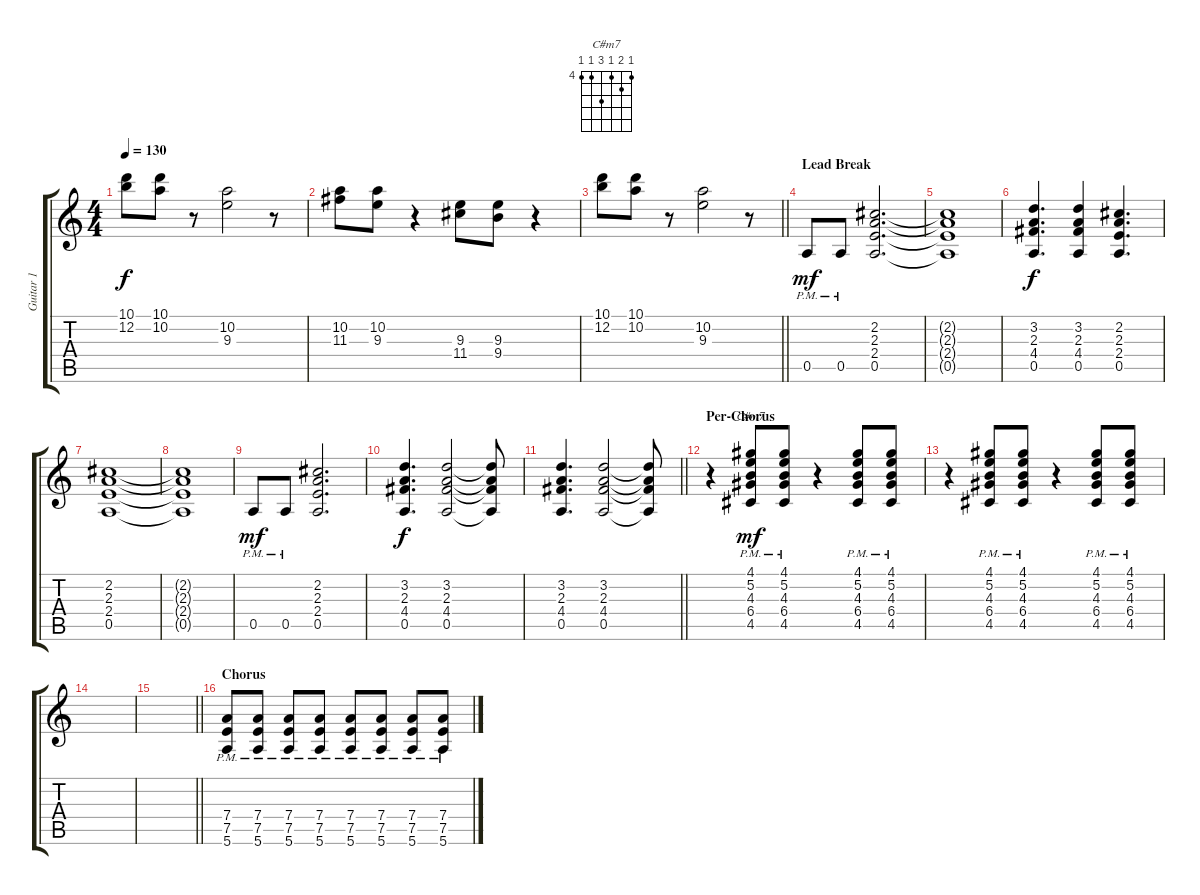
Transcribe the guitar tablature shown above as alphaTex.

\track ("Guitar 1" "Guitar 1") {instrument distortionguitar}
\staff {score tabs}
\tuning (E4 B3 G3 D3 A2 E2) {hide}
\chord ("C#m7" 4 5 4 6 4 4) {firstfret 4}
\ts (4 4)
\tempo 130
\clef g2
\ks c
(10.1 12.2).8{dy f} (10.1 10.2).8 r.8 (10.2 9.3).2 r.8 |
(10.2 11.3).8 (10.2 9.3).8 r.4 (9.3 11.4).8 (9.3 9.4).8 r.4 |
\barLineRight lightlight
(10.1 12.2).8 (10.1 10.2).8 r.8 (10.2 9.3).2 r.8 |
\section ("" "Lead Break")
0.5{pm}.8{dy mf} 0.5{pm}.8 (2.2 2.3 2.4 0.5).2{d} |
(2.2{t} 2.3{t} 2.4{t} 0.5{t}).1 |
(3.2 2.3 4.4 0.5).4{d dy f} (3.2 2.3 4.4 0.5).4 (2.2 2.3 2.4 0.5).4{d} |
(2.2 2.3 2.4 0.5).1 |
(2.2{t} 2.3{t} 2.4{t} 0.5{t}).1 |
0.5{pm}.8{dy mf} 0.5{pm}.8 (2.2 2.3 2.4 0.5).2{d} |
(3.2 2.3 4.4 0.5).4{d dy f} (3.2 2.3 4.4 0.5).2 (3.2{t} 2.3{t} 4.4{t} 0.5{t}).8 |
\barLineRight lightlight
(3.2 2.3 4.4 0.5).4{d} (3.2 2.3 4.4 0.5).2 (3.2{t} 2.3{t} 4.4{t} 0.5{t}).8 |
\section ("" "Per-Chorus")
r.4 (4.1{pm} 5.2{pm} 4.3{pm} 6.4{pm} 4.5{pm}).8{ch "C#m7" dy mf} (4.1{pm} 5.2{pm} 4.3{pm} 6.4{pm} 4.5{pm}).8 r.4 (4.1{pm} 5.2{pm} 4.3{pm} 6.4{pm} 4.5{pm}).8 (4.1{pm} 5.2{pm} 4.3{pm} 6.4{pm} 4.5{pm}).8 |
r.4 (4.1{pm} 5.2{pm} 4.3{pm} 6.4{pm} 4.5{pm}).8 (4.1{pm} 5.2{pm} 4.3{pm} 6.4{pm} 4.5{pm}).8 r.4 (4.1{pm} 5.2{pm} 4.3{pm} 6.4{pm} 4.5{pm}).8 (4.1{pm} 5.2{pm} 4.3{pm} 6.4{pm} 4.5{pm}).8 |
|
\barLineRight lightlight
|
\section ("" "Chorus")
(7.4{pm} 7.5{pm} 5.6{pm}).8 (7.4{pm} 7.5{pm} 5.6{pm}).8 (7.4{pm} 7.5{pm} 5.6{pm}).8 (7.4{pm} 7.5{pm} 5.6{pm}).8 (7.4{pm} 7.5{pm} 5.6{pm}).8 (7.4{pm} 7.5{pm} 5.6{pm}).8 (7.4{pm} 7.5{pm} 5.6{pm}).8 (7.4{pm} 7.5{pm} 5.6{pm}).8
